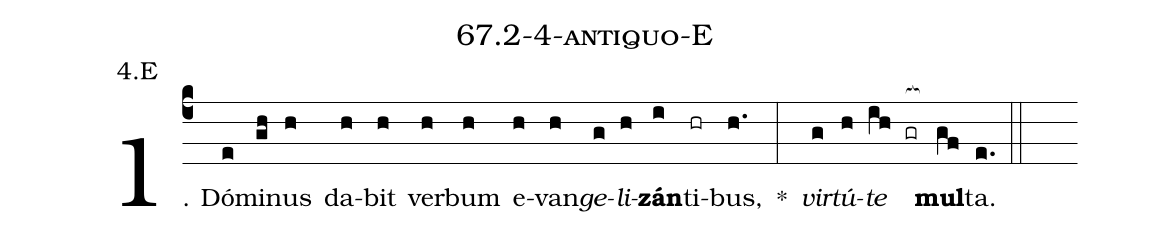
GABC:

name: 67.2-4-antiquo-E;
annotation: 4.E;
%%
(c4)1. Dó(e)mi(gh)nus(h) da(h)bit(h) ver(h)bum(h) e(h)van(h)<i>ge</i>(g)<i>li</i>(h)<b>zán</b>(i)ti(hr)bus,(h.) *(:) <i>vir</i>(g)<i>tú</i>(h)<i>te</i>(ih gr[ocb:1{]) <b>mul</b>(gf[ocb:0}])ta.(e.) (::)


%E(h) u(g) o(h) u(ih) a(gf) e.(e.) (::)
